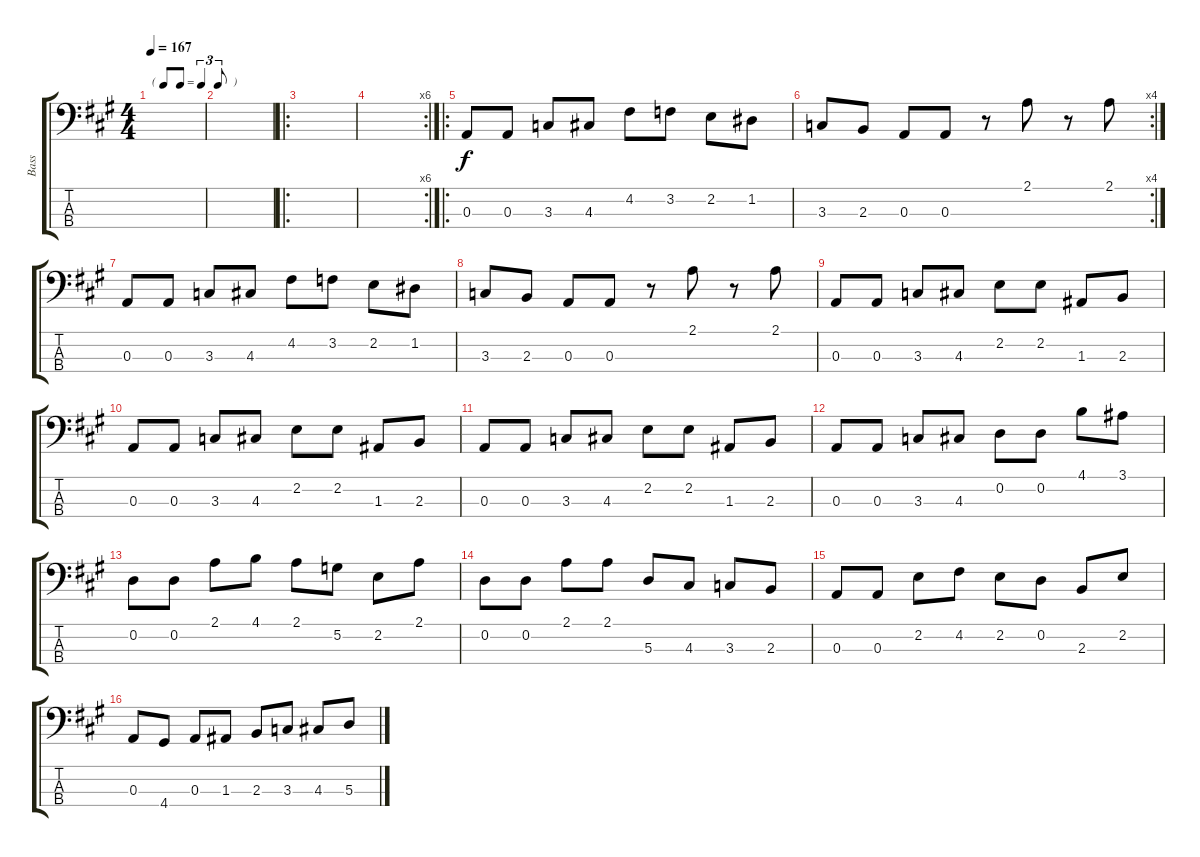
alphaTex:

\track ("Bass" "Bass") {instrument electricbassfinger}
\staff {score tabs}
\tuning (G2 D2 A1 E1) {hide}
\ts (4 4)
\tf triplet8th
\tempo 167
\clef f4
\ks a
|
|
\ro
|
\rc 6
|
\ro
0.3.8 0.3.8 3.3.8 4.3.8 4.2.8 3.2.8 2.2.8 1.2.8 |
\rc 4
3.3.8 2.3.8 0.3.8 0.3.8 r.8 2.1.8 r.8 2.1.8 |
0.3.8 0.3.8 3.3.8 4.3.8 4.2.8 3.2.8 2.2.8 1.2.8 |
3.3.8 2.3.8 0.3.8 0.3.8 r.8 2.1.8 r.8 2.1.8 |
0.3.8 0.3.8 3.3.8 4.3.8 2.2.8 2.2.8 1.3.8 2.3.8 |
0.3.8 0.3.8 3.3.8 4.3.8 2.2.8 2.2.8 1.3.8 2.3.8 |
0.3.8 0.3.8 3.3.8 4.3.8 2.2.8 2.2.8 1.3.8 2.3.8 |
0.3.8 0.3.8 3.3.8 4.3.8 0.2.8 0.2.8 4.1.8 3.1.8 |
0.2.8 0.2.8 2.1.8 4.1.8 2.1.8 5.2.8 2.2.8 2.1.8 |
0.2.8 0.2.8 2.1.8 2.1.8 5.3.8 4.3.8 3.3.8 2.3.8 |
0.3.8 0.3.8 2.2.8 4.2.8 2.2.8 0.2.8 2.3.8 2.2.8 |
0.3.8 4.4.8 0.3.8 1.3.8 2.3.8 3.3.8 4.3.8 5.3.8
